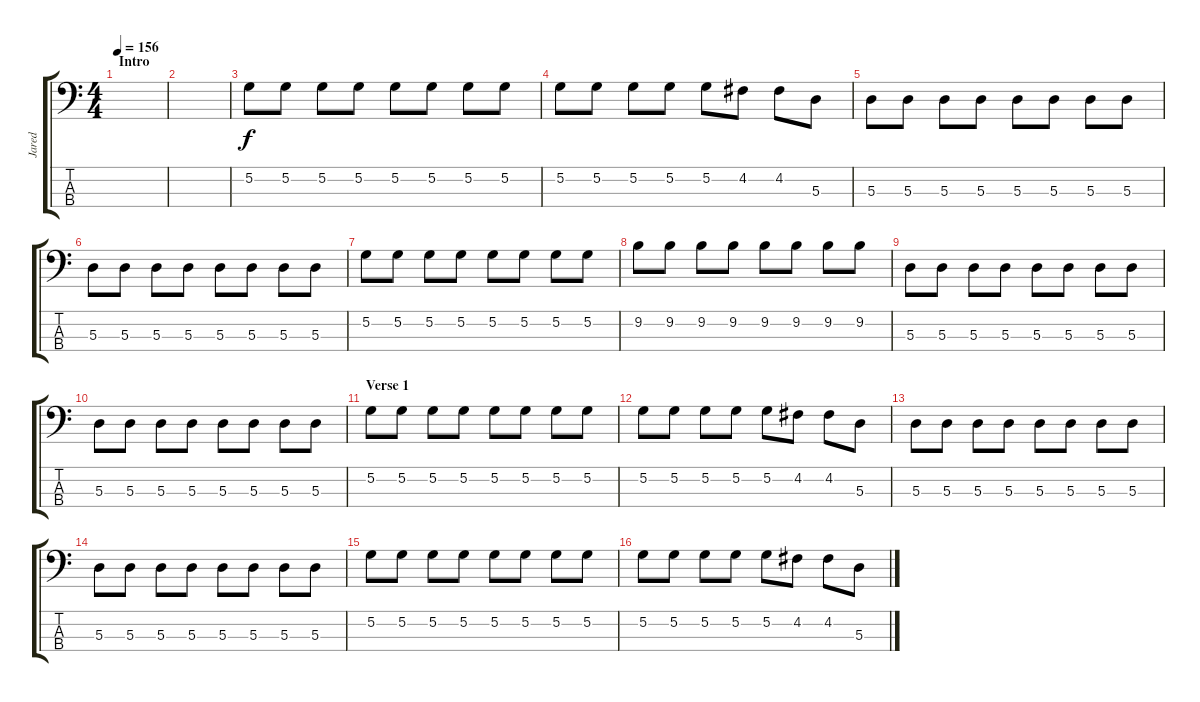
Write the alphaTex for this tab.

\track ("Jared" "Jared") {instrument electricbassfinger}
\staff {score tabs}
\tuning (G2 D2 A1 E1) {hide}
\ts (4 4)
\section ("" "Intro ")
\tempo 156
\clef f4
\ks c
|
|
5.2.8 5.2.8 5.2.8 5.2.8 5.2.8 5.2.8 5.2.8 5.2.8 |
5.2.8 5.2.8 5.2.8 5.2.8 5.2.8 4.2.8 4.2.8 5.3.8 |
5.3.8 5.3.8 5.3.8 5.3.8 5.3.8 5.3.8 5.3.8 5.3.8 |
5.3.8 5.3.8 5.3.8 5.3.8 5.3.8 5.3.8 5.3.8 5.3.8 |
5.2.8 5.2.8 5.2.8 5.2.8 5.2.8 5.2.8 5.2.8 5.2.8 |
9.2.8 9.2.8 9.2.8 9.2.8 9.2.8 9.2.8 9.2.8 9.2.8 |
5.3.8 5.3.8 5.3.8 5.3.8 5.3.8 5.3.8 5.3.8 5.3.8 |
5.3.8 5.3.8 5.3.8 5.3.8 5.3.8 5.3.8 5.3.8 5.3.8 |
\section ("" "Verse 1")
5.2.8 5.2.8 5.2.8 5.2.8 5.2.8 5.2.8 5.2.8 5.2.8 |
5.2.8 5.2.8 5.2.8 5.2.8 5.2.8 4.2.8 4.2.8 5.3.8 |
5.3.8 5.3.8 5.3.8 5.3.8 5.3.8 5.3.8 5.3.8 5.3.8 |
5.3.8 5.3.8 5.3.8 5.3.8 5.3.8 5.3.8 5.3.8 5.3.8 |
5.2.8 5.2.8 5.2.8 5.2.8 5.2.8 5.2.8 5.2.8 5.2.8 |
5.2.8 5.2.8 5.2.8 5.2.8 5.2.8 4.2.8 4.2.8 5.3.8
